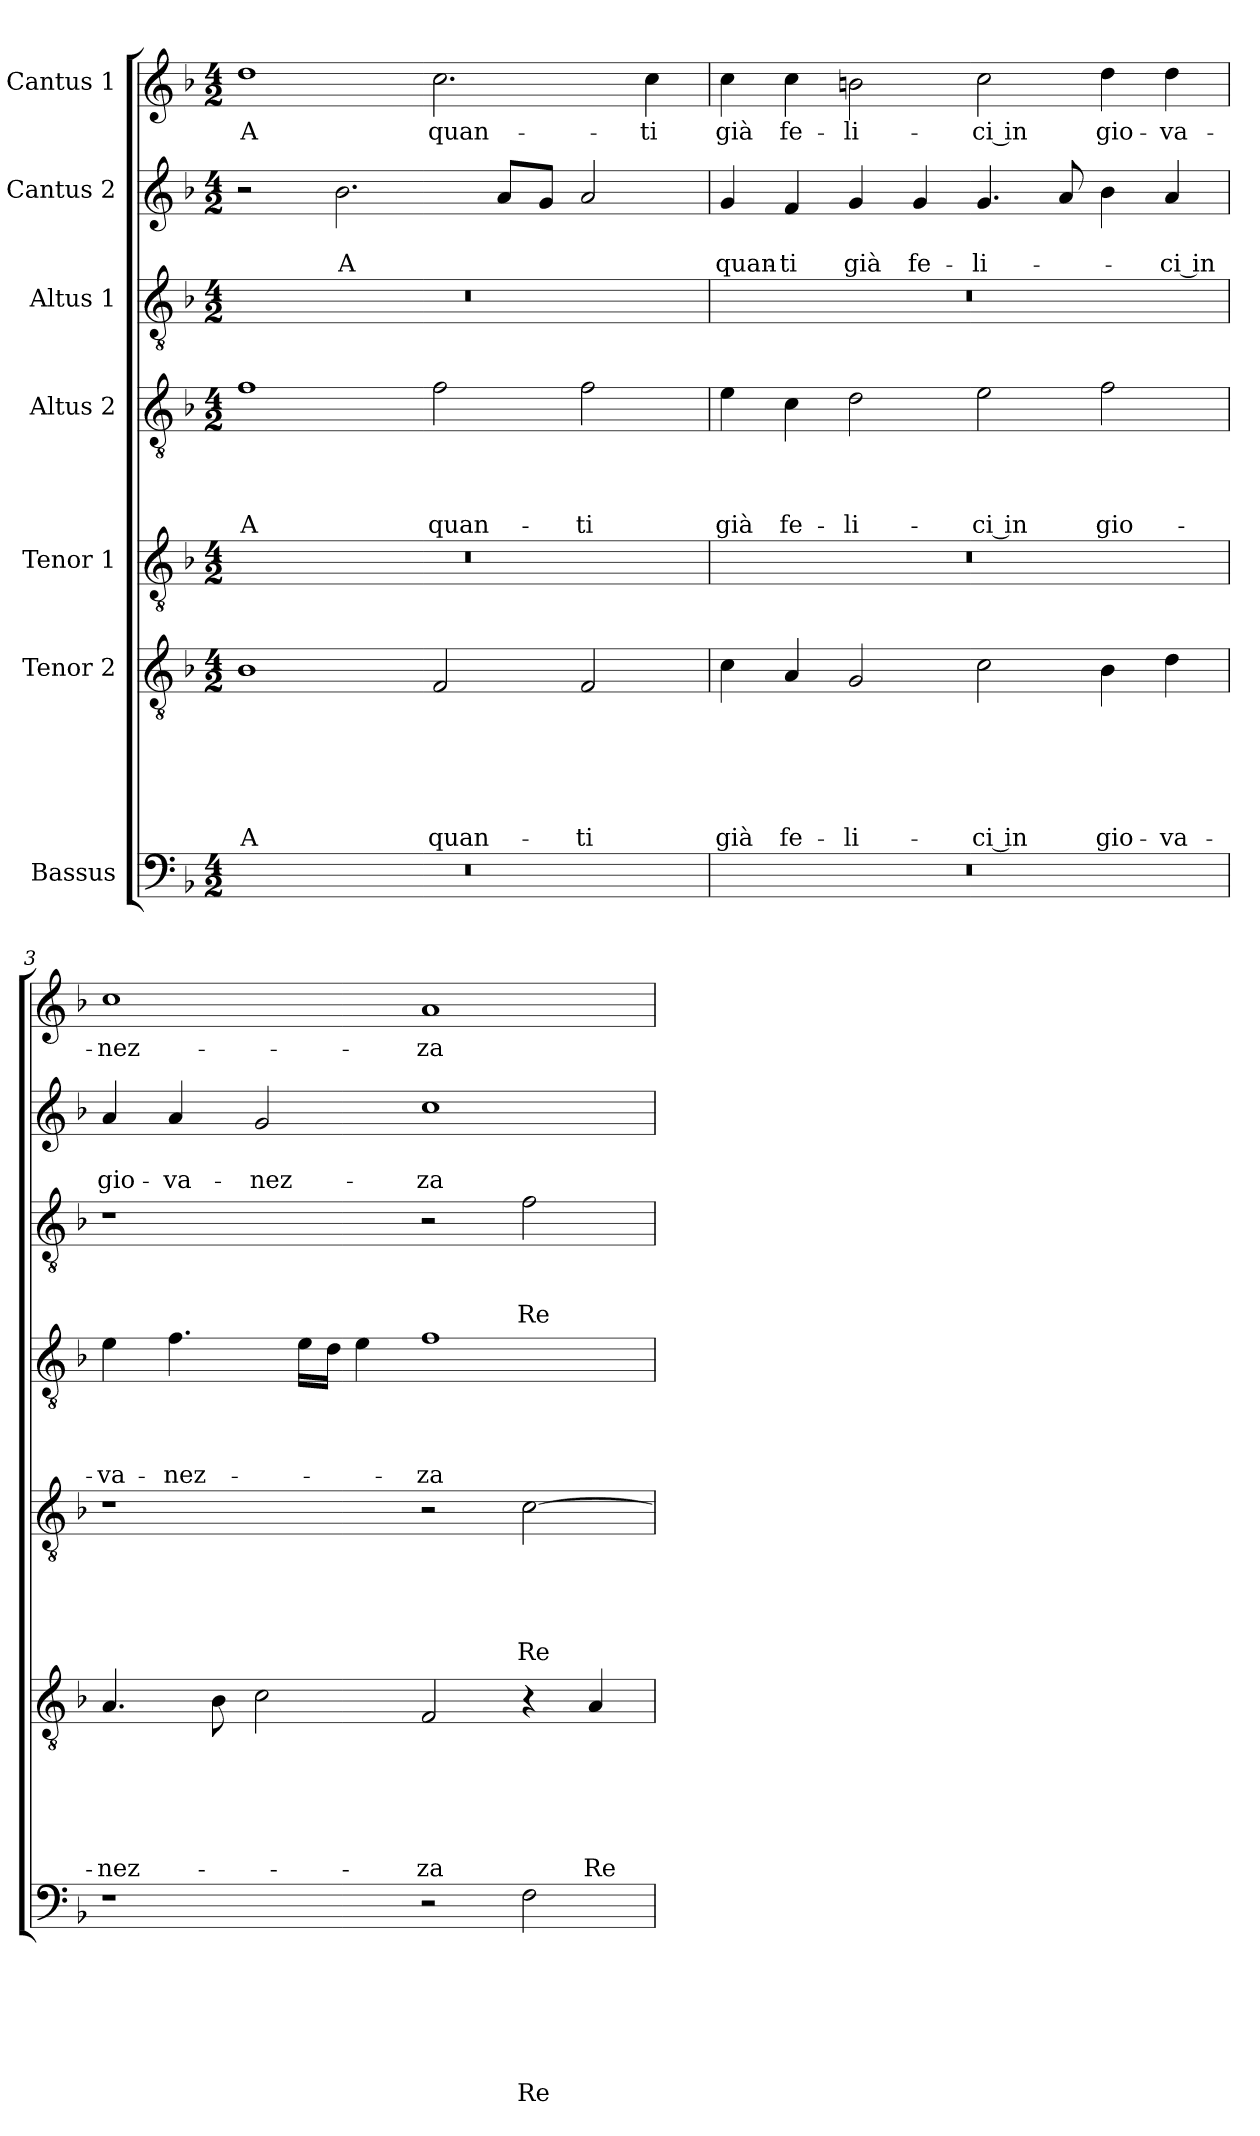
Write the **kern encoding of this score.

**kern	**text	**text	**text	**text	**text	**text	**text	**kern	**text	**text	**text	**text	**text	**text	**kern	**text	**text	**text	**text	**text	**kern	**text	**text	**text	**text	**kern	**text	**text	**text	**kern	**text	**text	**kern	**text
*part7	*part7	*part7	*part7	*part7	*part7	*part7	*part7	*part6	*part6	*part6	*part6	*part6	*part6	*part6	*part5	*part5	*part5	*part5	*part5	*part5	*part4	*part4	*part4	*part4	*part4	*part3	*part3	*part3	*part3	*part2	*part2	*part2	*part1	*part1
*staff7	*staff7	*staff7	*staff7	*staff7	*staff7	*staff7	*staff7	*staff6	*staff6	*staff6	*staff6	*staff6	*staff6	*staff6	*staff5	*staff5	*staff5	*staff5	*staff5	*staff5	*staff4	*staff4	*staff4	*staff4	*staff4	*staff3	*staff3	*staff3	*staff3	*staff2	*staff2	*staff2	*staff1	*staff1
*I"Bassus	*	*	*	*	*	*	*	*I"Tenor 2	*	*	*	*	*	*	*I"Tenor 1	*	*	*	*	*	*I"Altus 2	*	*	*	*	*I"Altus 1	*	*	*	*I"Cantus 2	*	*	*I"Cantus 1	*
*clefF4	*	*	*	*	*	*	*	*clefGv2	*	*	*	*	*	*	*clefGv2	*	*	*	*	*	*clefGv2	*	*	*	*	*clefGv2	*	*	*	*clefG2	*	*	*clefG2	*
*k[b-]	*	*	*	*	*	*	*	*k[b-]	*	*	*	*	*	*	*k[b-]	*	*	*	*	*	*k[b-]	*	*	*	*	*k[b-]	*	*	*	*k[b-]	*	*	*k[b-]	*
*d:	*	*	*	*	*	*	*	*d:	*	*	*	*	*	*	*d:	*	*	*	*	*	*d:	*	*	*	*	*d:	*	*	*	*d:	*	*	*d:	*
*M4/2	*	*	*	*	*	*	*	*M4/2	*	*	*	*	*	*	*M4/2	*	*	*	*	*	*M4/2	*	*	*	*	*M4/2	*	*	*	*M4/2	*	*	*M4/2	*
=1	=1	=1	=1	=1	=1	=1	=1	=1	=1	=1	=1	=1	=1	=1	=1	=1	=1	=1	=1	=1	=1	=1	=1	=1	=1	=1	=1	=1	=1	=1	=1	=1	=1	=1
!	!	!	!	!	!	!	!	!	!	!	!	!	!	!LO:LY:b	!	!	!	!	!	!	!	!	!	!	!LO:LY:b	!	!	!	!	!	!	!	!	!LO:LY:b
0r	.	.	.	.	.	.	.	1B-	.	.	.	.	.	A	0r	.	.	.	.	.	1f	.	.	.	A	0r	.	.	.	2r	.	.	1dd	A
!	!	!	!	!	!	!	!	!	!	!	!	!	!	!	!	!	!	!	!	!	!	!	!	!	!	!	!	!	!	!	!	!LO:LY:b	!	!
.	.	.	.	.	.	.	.	.	.	.	.	.	.	.	.	.	.	.	.	.	.	.	.	.	.	.	.	.	.	2.b-\	.	A	.	.
!	!	!	!	!	!	!	!	!	!	!	!	!	!	!LO:LY:b	!	!	!	!	!	!	!	!	!	!	!LO:LY:b	!	!	!	!	!	!	!	!	!LO:LY:b
.	.	.	.	.	.	.	.	2F/	.	.	.	.	.	quan-	.	.	.	.	.	.	2f\	.	.	.	quan-	.	.	.	.	.	.	.	2.cc\	quan-
.	.	.	.	.	.	.	.	.	.	.	.	.	.	.	.	.	.	.	.	.	.	.	.	.	.	.	.	.	.	8a/L	.	.	.	.
.	.	.	.	.	.	.	.	.	.	.	.	.	.	.	.	.	.	.	.	.	.	.	.	.	.	.	.	.	.	8g/J	.	.	.	.
!	!	!	!	!	!	!	!	!	!	!	!	!	!	!LO:LY:b	!	!	!	!	!	!	!	!	!	!	!LO:LY:b	!	!	!	!	!	!	!	!	!
.	.	.	.	.	.	.	.	2F/	.	.	.	.	.	-ti	.	.	.	.	.	.	2f\	.	.	.	-ti	.	.	.	.	2a/	.	.	.	.
!	!	!	!	!	!	!	!	!	!	!	!	!	!	!	!	!	!	!	!	!	!	!	!	!	!	!	!	!	!	!	!	!	!	!LO:LY:b
.	.	.	.	.	.	.	.	.	.	.	.	.	.	.	.	.	.	.	.	.	.	.	.	.	.	.	.	.	.	.	.	.	4cc\	-ti
=2	=2	=2	=2	=2	=2	=2	=2	=2	=2	=2	=2	=2	=2	=2	=2	=2	=2	=2	=2	=2	=2	=2	=2	=2	=2	=2	=2	=2	=2	=2	=2	=2	=2	=2
!	!	!	!	!	!	!	!	!	!	!	!	!	!	!LO:LY:b	!	!	!	!	!	!	!	!	!	!	!LO:LY:b	!	!	!	!	!	!	!LO:LY:b	!	!LO:LY:b
0r	.	.	.	.	.	.	.	4c\	.	.	.	.	.	già	0r	.	.	.	.	.	4e\	.	.	.	già	0r	.	.	.	4g/	.	quan-	4cc\	già
!	!	!	!	!	!	!	!	!	!	!	!	!	!	!LO:LY:b	!	!	!	!	!	!	!	!	!	!	!LO:LY:b	!	!	!	!	!	!	!LO:LY:b	!	!LO:LY:b
.	.	.	.	.	.	.	.	4A/	.	.	.	.	.	fe-	.	.	.	.	.	.	4c\	.	.	.	fe-	.	.	.	.	4f/	.	-ti	4cc\	fe-
!	!	!	!	!	!	!	!	!	!	!	!	!	!	!LO:LY:b	!	!	!	!	!	!	!	!	!	!	!LO:LY:b	!	!	!	!	!	!	!LO:LY:b	!	!LO:LY:b
.	.	.	.	.	.	.	.	2G/	.	.	.	.	.	-li-	.	.	.	.	.	.	2d\	.	.	.	-li-	.	.	.	.	4g/	.	già	2bn\	-li-
!	!	!	!	!	!	!	!	!	!	!	!	!	!	!	!	!	!	!	!	!	!	!	!	!	!	!	!	!	!	!	!	!LO:LY:b	!	!
.	.	.	.	.	.	.	.	.	.	.	.	.	.	.	.	.	.	.	.	.	.	.	.	.	.	.	.	.	.	4g/	.	fe-	.	.
!	!	!	!	!	!	!	!	!	!	!	!	!	!	!LO:LY:b	!	!	!	!	!	!	!	!	!	!	!LO:LY:b	!	!	!	!	!	!	!LO:LY:b	!	!LO:LY:b
.	.	.	.	.	.	.	.	2c\	.	.	.	.	.	-ci in	.	.	.	.	.	.	2e\	.	.	.	-ci in	.	.	.	.	4.g/	.	-li-	2cc\	-ci in
.	.	.	.	.	.	.	.	.	.	.	.	.	.	.	.	.	.	.	.	.	.	.	.	.	.	.	.	.	.	8a/	.	.	.	.
!	!	!	!	!	!	!	!	!	!	!	!	!	!	!LO:LY:b	!	!	!	!	!	!	!	!	!	!	!LO:LY:b	!	!	!	!	!	!	!	!	!LO:LY:b
.	.	.	.	.	.	.	.	4B-\	.	.	.	.	.	gio-	.	.	.	.	.	.	2f\	.	.	.	gio-	.	.	.	.	4b-\	.	.	4dd\	gio-
!	!	!	!	!	!	!	!	!	!	!	!	!	!	!LO:LY:b	!	!	!	!	!	!	!	!	!	!	!	!	!	!	!	!	!	!LO:LY:b	!	!LO:LY:b
.	.	.	.	.	.	.	.	4d\	.	.	.	.	.	-va-	.	.	.	.	.	.	.	.	.	.	.	.	.	.	.	4a/	.	-ci in	4dd\	-va-
=3	=3	=3	=3	=3	=3	=3	=3	=3	=3	=3	=3	=3	=3	=3	=3	=3	=3	=3	=3	=3	=3	=3	=3	=3	=3	=3	=3	=3	=3	=3	=3	=3	=3	=3
!	!	!	!	!	!	!	!	!	!	!	!	!	!	!LO:LY:b	!	!	!	!	!	!	!	!	!	!	!LO:LY:b	!	!	!	!	!	!	!LO:LY:b	!	!LO:LY:b
1r	.	.	.	.	.	.	.	4.A/	.	.	.	.	.	-nez-	1r	.	.	.	.	.	4e\	.	.	.	-va-	1r	.	.	.	4a/	.	gio-	1cc	-nez-
!	!	!	!	!	!	!	!	!	!	!	!	!	!	!	!	!	!	!	!	!	!	!	!	!	!LO:LY:b	!	!	!	!	!	!	!LO:LY:b	!	!
.	.	.	.	.	.	.	.	.	.	.	.	.	.	.	.	.	.	.	.	.	4.f\	.	.	.	-nez-	.	.	.	.	4a/	.	-va-	.	.
.	.	.	.	.	.	.	.	8B-\	.	.	.	.	.	.	.	.	.	.	.	.	.	.	.	.	.	.	.	.	.	.	.	.	.	.
!	!	!	!	!	!	!	!	!	!	!	!	!	!	!	!	!	!	!	!	!	!	!	!	!	!	!	!	!	!	!	!	!LO:LY:b	!	!
.	.	.	.	.	.	.	.	2c\	.	.	.	.	.	.	.	.	.	.	.	.	.	.	.	.	.	.	.	.	.	2g/	.	-nez-	.	.
.	.	.	.	.	.	.	.	.	.	.	.	.	.	.	.	.	.	.	.	.	16e\LL	.	.	.	.	.	.	.	.	.	.	.	.	.
.	.	.	.	.	.	.	.	.	.	.	.	.	.	.	.	.	.	.	.	.	16d\JJ	.	.	.	.	.	.	.	.	.	.	.	.	.
.	.	.	.	.	.	.	.	.	.	.	.	.	.	.	.	.	.	.	.	.	4e\	.	.	.	.	.	.	.	.	.	.	.	.	.
!	!	!	!	!	!	!	!	!	!	!	!	!	!	!LO:LY:b	!	!	!	!	!	!	!	!	!	!	!LO:LY:b	!	!	!	!	!	!	!LO:LY:b	!	!LO:LY:b
2r	.	.	.	.	.	.	.	2F/	.	.	.	.	.	-za	2r	.	.	.	.	.	1f	.	.	.	-za	2r	.	.	.	1cc	.	-za	1a	-za
!	!	!	!	!	!	!	!LO:LY:b	!	!	!	!	!	!	!	!	!	!	!	!	!LO:LY:b	!	!	!	!	!	!	!	!	!LO:LY:b	!	!	!	!	!
2F\	.	.	.	.	.	.	Re-	4r	.	.	.	.	.	.	[2c\	.	.	.	.	Re-	.	.	.	.	.	2f\	.	.	Re-	.	.	.	.	.
!	!	!	!	!	!	!	!	!	!	!	!	!	!	!LO:LY:b	!	!	!	!	!	!	!	!	!	!	!	!	!	!	!	!	!	!	!	!
.	.	.	.	.	.	.	.	4A/	.	.	.	.	.	Re-	.	.	.	.	.	.	.	.	.	.	.	.	.	.	.	.	.	.	.	.
=	=	=	=	=	=	=	=	=	=	=	=	=	=	=	=	=	=	=	=	=	=	=	=	=	=	=	=	=	=	=	=	=	=	=
*-	*-	*-	*-	*-	*-	*-	*-	*-	*-	*-	*-	*-	*-	*-	*-	*-	*-	*-	*-	*-	*-	*-	*-	*-	*-	*-	*-	*-	*-	*-	*-	*-	*-	*-
